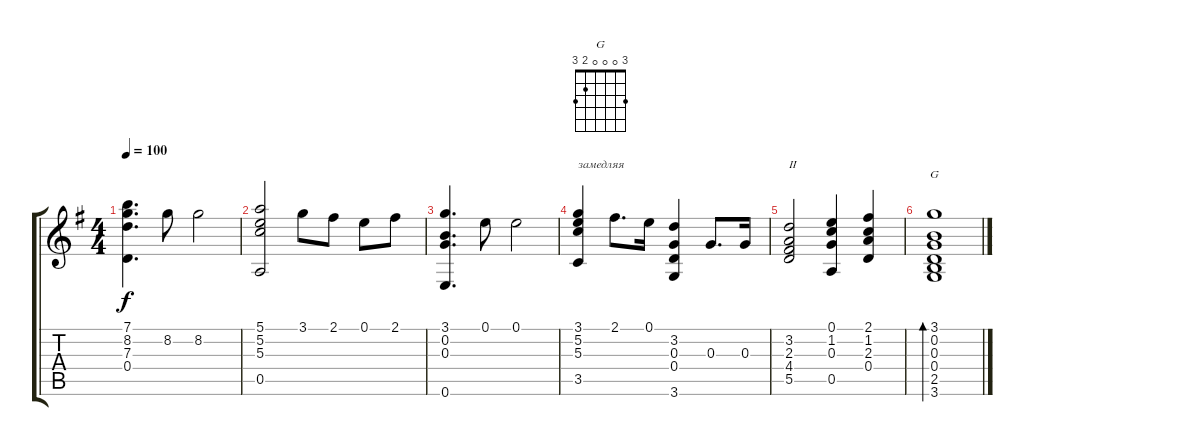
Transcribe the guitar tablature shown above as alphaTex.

\track "" {instrument acousticguitarnylon}
\staff {score tabs}
\tuning (E4 B3 G3 D3 A2 E2) {hide}
\chord ("G" 3 0 0 0 2 3)
\ts (4 4)
\tempo 100
\clef g2
\ks g
(7.1 8.2 7.3 0.4).4{d dy f} 8.2.8 8.2.2 |
(5.1 5.2 5.3 0.5).2 3.1.8 2.1.8 0.1.8 2.1.8 |
(3.1 0.2 0.3 0.6).4{d} 0.1.8 0.1.2 |
(3.1 5.2 5.3 3.5).4{txt "замедляя"} 2.1.8{d} 0.1.16 (3.2 0.3 0.4 3.6).4 0.3.8{d} 0.3.16 |
(3.2 2.3 4.4 5.5).2{txt "II"} (0.1 1.2 0.3 0.5).4 (2.1 1.2 2.3 0.4).4 |
(3.1 0.2 0.3 0.4 2.5 3.6).1{bd 120 ch "G"}
